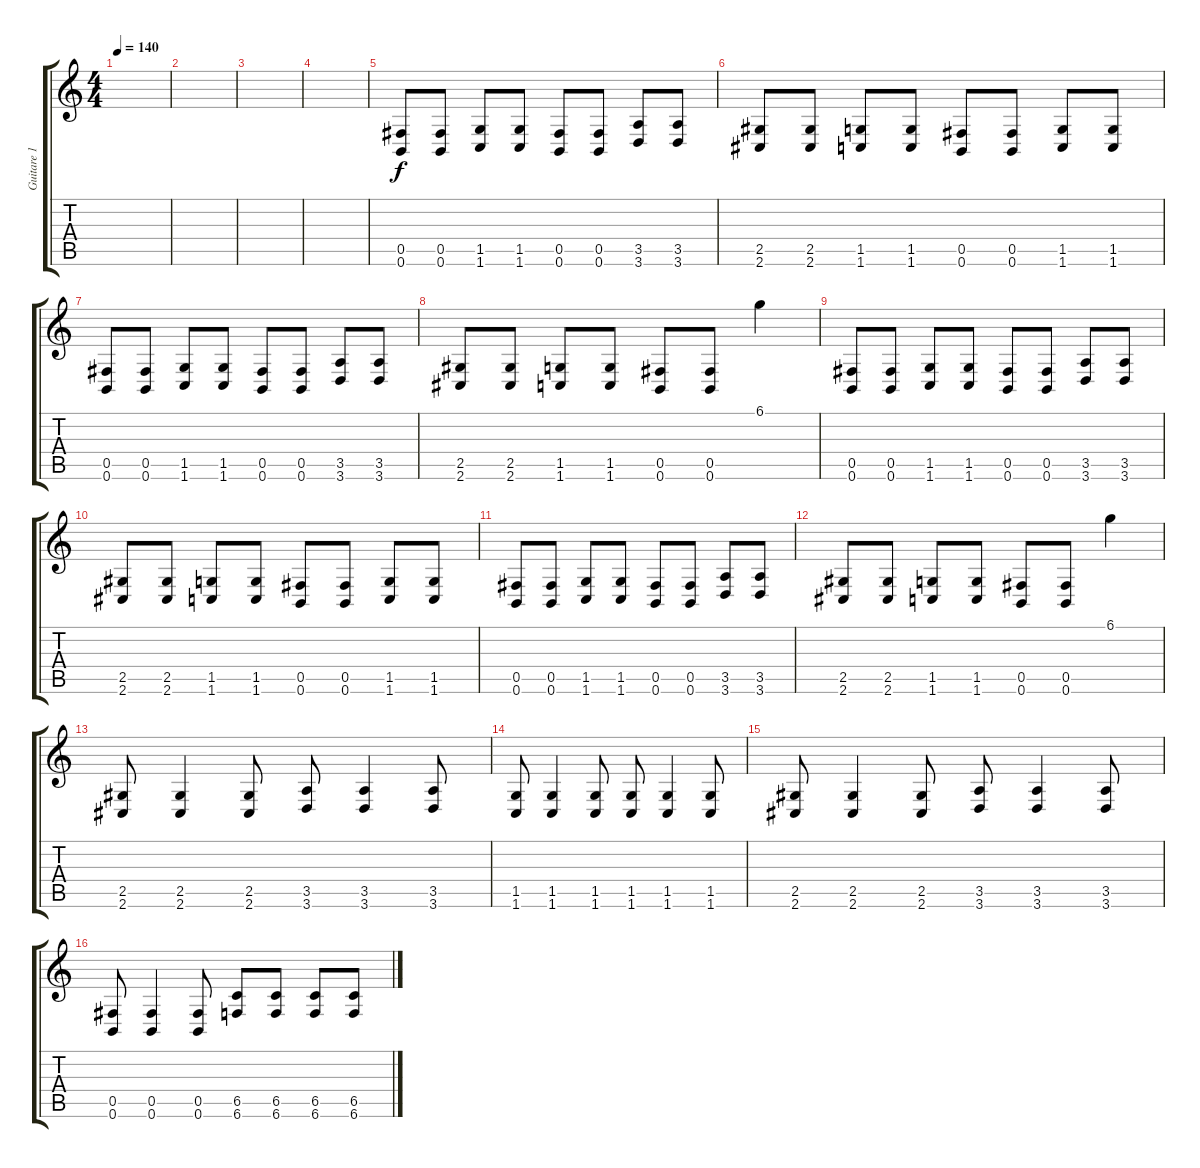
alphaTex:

\track ("Guitare 1 " "Guitare 1 ") {instrument distortionguitar}
\staff {score tabs}
\tuning (Db4 Ab3 E3 B2 Gb2 B1) {hide}
\ts (4 4)
\tempo 140
\clef g2
\ks c
|
|
|
|
(0.5 0.6).8 (0.5 0.6).8 (1.5 1.6).8 (1.5 1.6).8 (0.5 0.6).8 (0.5 0.6).8 (3.5 3.6).8 (3.5 3.6).8 |
(2.5 2.6).8 (2.5 2.6).8 (1.5 1.6).8 (1.5 1.6).8 (0.5 0.6).8 (0.5 0.6).8 (1.5 1.6).8 (1.5 1.6).8 |
(0.5 0.6).8 (0.5 0.6).8 (1.5 1.6).8 (1.5 1.6).8 (0.5 0.6).8 (0.5 0.6).8 (3.5 3.6).8 (3.5 3.6).8 |
(2.5 2.6).8 (2.5 2.6).8 (1.5 1.6).8 (1.5 1.6).8 (0.5 0.6).8 (0.5 0.6).8 6.1.4 |
(0.5 0.6).8 (0.5 0.6).8 (1.5 1.6).8 (1.5 1.6).8 (0.5 0.6).8 (0.5 0.6).8 (3.5 3.6).8 (3.5 3.6).8 |
(2.5 2.6).8 (2.5 2.6).8 (1.5 1.6).8 (1.5 1.6).8 (0.5 0.6).8 (0.5 0.6).8 (1.5 1.6).8 (1.5 1.6).8 |
(0.5 0.6).8 (0.5 0.6).8 (1.5 1.6).8 (1.5 1.6).8 (0.5 0.6).8 (0.5 0.6).8 (3.5 3.6).8 (3.5 3.6).8 |
(2.5 2.6).8 (2.5 2.6).8 (1.5 1.6).8 (1.5 1.6).8 (0.5 0.6).8 (0.5 0.6).8 6.1.4 |
(2.5 2.6).8 (2.5 2.6).4 (2.5 2.6).8 (3.5 3.6).8 (3.5 3.6).4 (3.5 3.6).8 |
(1.5 1.6).8 (1.5 1.6).4 (1.5 1.6).8 (1.5 1.6).8 (1.5 1.6).4 (1.5 1.6).8 |
(2.5 2.6).8 (2.5 2.6).4 (2.5 2.6).8 (3.5 3.6).8 (3.5 3.6).4 (3.5 3.6).8 |
(0.5 0.6).8 (0.5 0.6).4 (0.5 0.6).8 (6.5 6.6).8 (6.5 6.6).8 (6.5 6.6).8 (6.5 6.6).8
